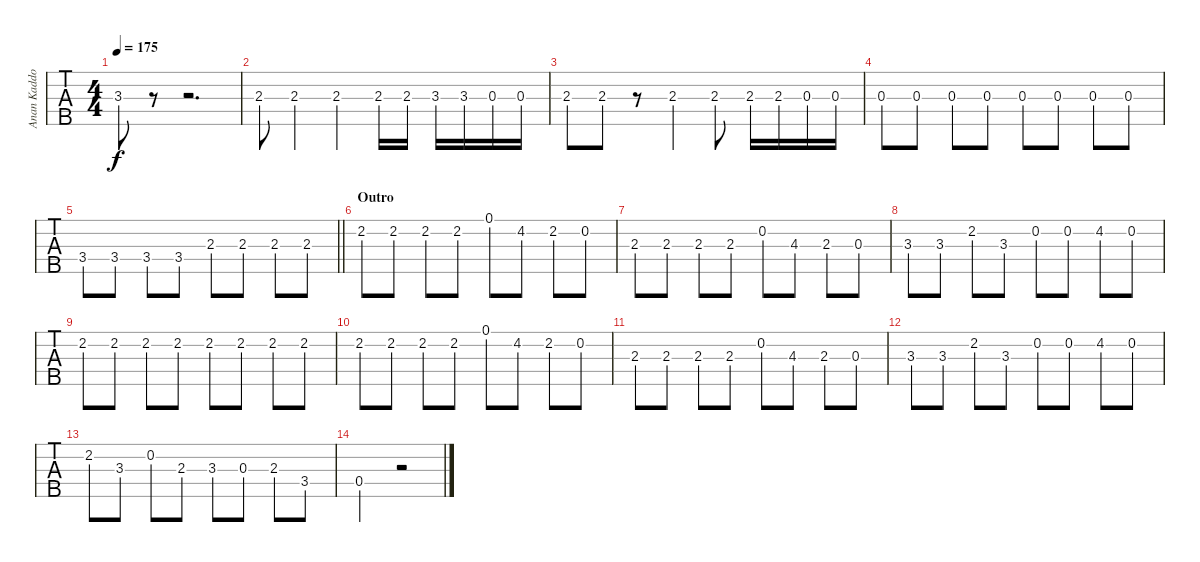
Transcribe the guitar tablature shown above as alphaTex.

\track ("Anan Kaddouri, Bass" "Anan Kaddo") {instrument electricbassfinger}
\staff {tabs}
\tuning (Gb2 Db2 Ab1 Eb1 Bb0) {hide}
\ts (4 4)
\tempo 175
\clef f4
\ks c
3.3.8{dy f} r.8 r.2{d} |
2.3.8 2.3.4 2.3.4 2.3.16 2.3.16 3.3.16 3.3.16 0.3.16 0.3.16 |
2.3.8 2.3.8 r.8 2.3.4 2.3.8 2.3.16 2.3.16 0.3.16 0.3.16 |
0.3.8 0.3.8 0.3.8 0.3.8 0.3.8 0.3.8 0.3.8 0.3.8 |
\barLineRight lightlight
3.4.8 3.4.8 3.4.8 3.4.8 2.3.8 2.3.8 2.3.8 2.3.8 |
\section ("" "Outro")
2.2.8 2.2.8 2.2.8 2.2.8 0.1.8 4.2.8 2.2.8 0.2.8 |
2.3.8 2.3.8 2.3.8 2.3.8 0.2.8 4.3.8 2.3.8 0.3.8 |
3.3.8 3.3.8 2.2.8 3.3.8 0.2.8 0.2.8 4.2.8 0.2.8 |
2.2.8 2.2.8 2.2.8 2.2.8 2.2.8 2.2.8 2.2.8 2.2.8 |
2.2.8 2.2.8 2.2.8 2.2.8 0.1.8 4.2.8 2.2.8 0.2.8 |
2.3.8 2.3.8 2.3.8 2.3.8 0.2.8 4.3.8 2.3.8 0.3.8 |
3.3.8 3.3.8 2.2.8 3.3.8 0.2.8 0.2.8 4.2.8 0.2.8 |
2.2.8 3.3.8 0.2.8 2.3.8 3.3.8 0.3.8 2.3.8 3.4.8 |
0.4.2 r.2
